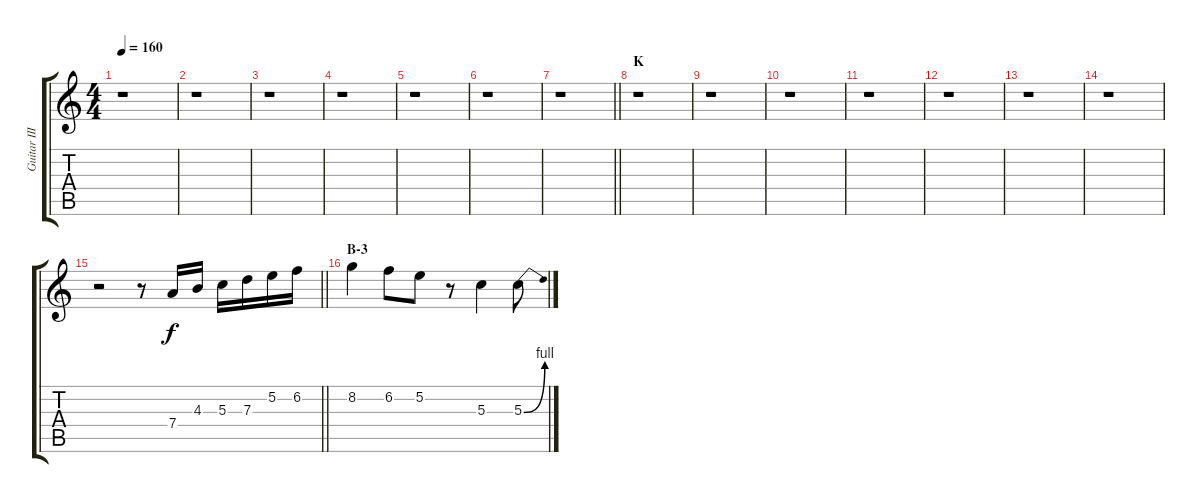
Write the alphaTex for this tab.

\track ("Guitar III" "Guitar III") {instrument overdrivenguitar}
\staff {score tabs}
\tuning (E4 B3 G3 D3 A2 E2) {hide}
\ts (4 4)
\tempo 160
\clef g2
\ks c
r.1{dy f} |
r.1 |
r.1 |
r.1 |
r.1 |
r.1 |
\barLineRight lightlight
r.1 |
\section ("" "K")
r.1 |
r.1 |
r.1 |
r.1 |
r.1 |
r.1 |
r.1 |
\barLineRight lightlight
r.2 r.8 7.4.16 4.3.16 5.3.16 7.3.16 5.2.16 6.2.16 |
\section ("" "B-3")
8.2.4 6.2.8 5.2.8 r.8 5.3.4 5.3{be (bend 0 0 60 4)}.8
